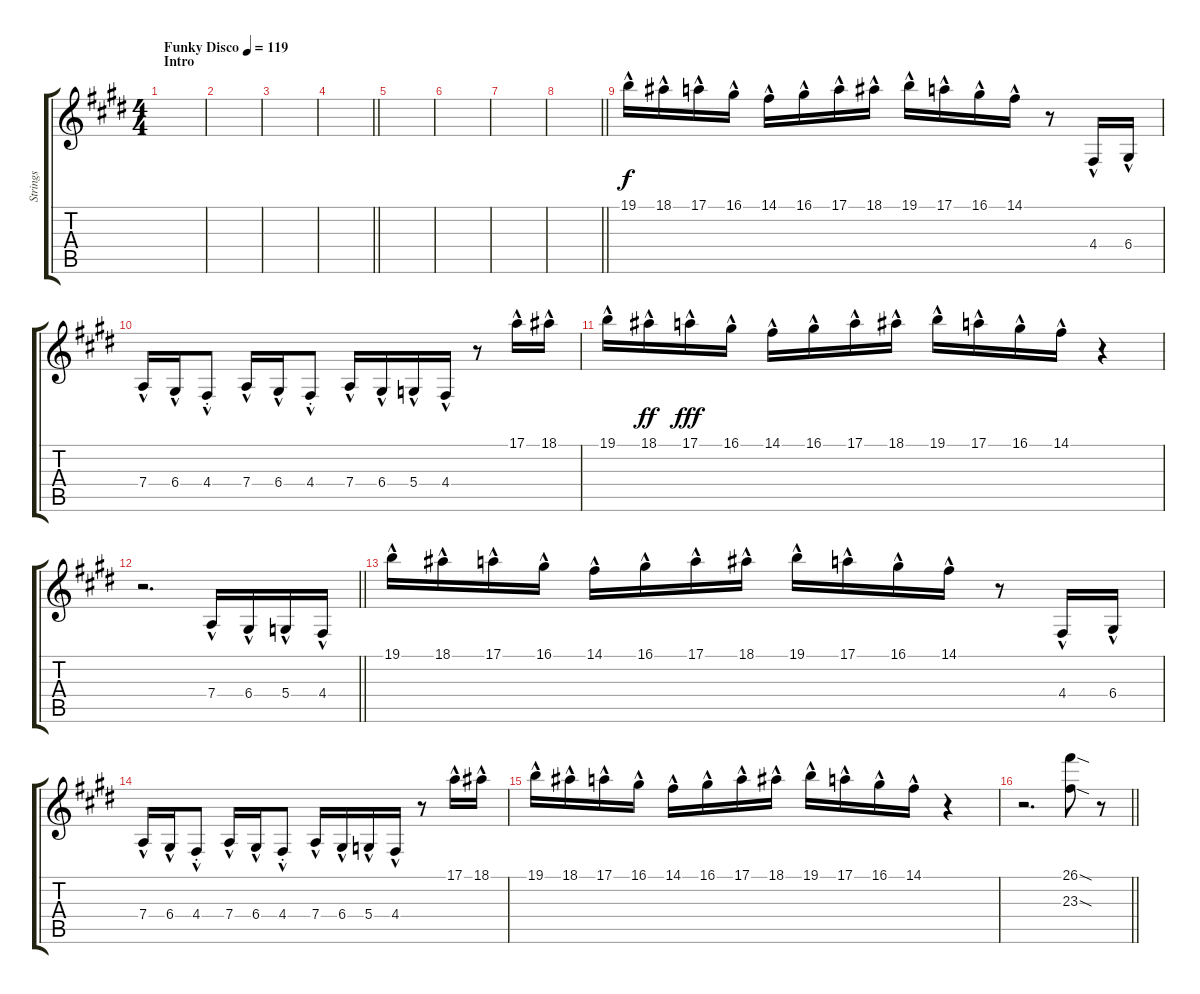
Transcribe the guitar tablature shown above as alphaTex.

\track ("Strings" "Strings") {instrument stringensemble1}
\staff {score tabs}
\tuning (E4 B3 G3 D3 A2 E2) {hide}
\ts (4 4)
\section ("" "Intro")
\tempo (119 "Funky Disco")
\clef g2
\ks e
|
|
|
\barLineRight lightlight
|
|
|
|
\barLineRight lightlight
|
19.1{hac}.16 18.1{hac}.16 17.1{hac}.16 16.1{hac}.16 14.1{hac}.16 16.1{hac}.16 17.1{hac}.16 18.1{hac}.16 19.1{hac}.16 17.1{hac}.16 16.1{hac}.16 14.1{hac}.16 r.8 4.4{hac}.16 6.4{hac}.16 |
7.4{hac}.16 6.4{hac}.16 4.4{hac st}.8 7.4{hac}.16 6.4{hac}.16 4.4{hac st}.8 7.4{hac}.16 6.4{hac}.16 5.4{hac}.16 4.4{hac}.16 r.8 17.1{hac}.16 18.1{hac}.16 |
19.1{hac}.16 18.1{hac}.16{dy ff} 17.1{hac}.16{dy fff} 16.1{hac}.16 14.1{hac}.16 16.1{hac}.16 17.1{hac}.16 18.1{hac}.16 19.1{hac}.16 17.1{hac}.16 16.1{hac}.16 14.1{hac}.16 r.4 |
\barLineRight lightlight
r.2{d} 7.4{hac}.16 6.4{hac}.16 5.4{hac}.16 4.4{hac}.16 |
19.1{hac}.16 18.1{hac}.16 17.1{hac}.16 16.1{hac}.16 14.1{hac}.16 16.1{hac}.16 17.1{hac}.16 18.1{hac}.16 19.1{hac}.16 17.1{hac}.16 16.1{hac}.16 14.1{hac}.16 r.8 4.4{hac}.16 6.4{hac}.16 |
7.4{hac}.16 6.4{hac}.16 4.4{hac st}.8 7.4{hac}.16 6.4{hac}.16 4.4{hac st}.8 7.4{hac}.16 6.4{hac}.16 5.4{hac}.16 4.4{hac}.16 r.8 17.1{hac}.16 18.1{hac}.16 |
19.1{hac}.16 18.1{hac}.16 17.1{hac}.16 16.1{hac}.16 14.1{hac}.16 16.1{hac}.16 17.1{hac}.16 18.1{hac}.16 19.1{hac}.16 17.1{hac}.16 16.1{hac}.16 14.1{hac}.16 r.4 |
\barLineRight lightlight
r.2{d} (26.1{sod} 23.3{sod}).8 r.8
